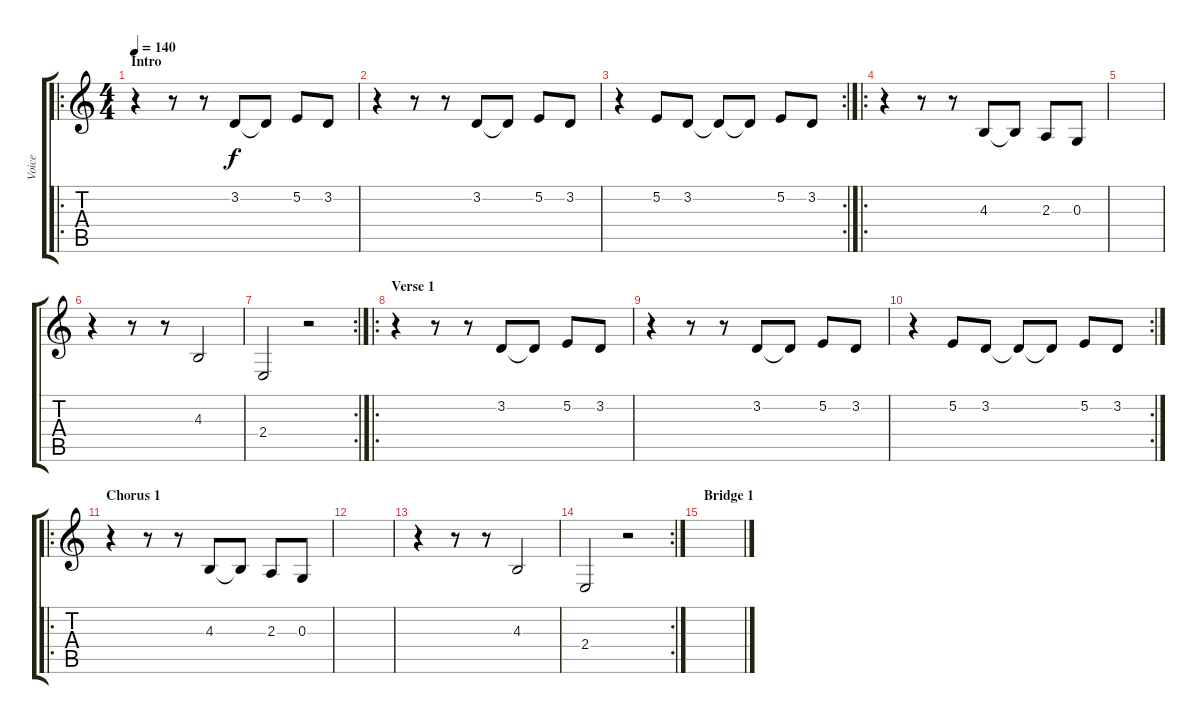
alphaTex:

\track ("Voice" "Voice") {instrument choiraahs}
\staff {score tabs}
\tuning (E4 B3 G3 D3 A2 E2) {hide}
\ro
\ts (4 4)
\section ("" "Intro")
\tempo 140
\clef g2
\ks c
r.4{dy f instrument choiraahs} r.8 r.8 3.2.8 3.2{t}.8 5.2.8 3.2.8 |
r.4 r.8 r.8 3.2.8 3.2{t}.8 5.2.8 3.2.8 |
\rc 2
r.4 5.2.8 3.2.8 3.2{t}.8 3.2{t}.8 5.2.8 3.2.8 |
\ro
r.4 r.8 r.8 4.3.8 4.3{t}.8 2.3.8 0.3.8 |
|
r.4 r.8 r.8 4.3.2 |
\rc 2
2.4.2 r.2 |
\ro
\section ("" "Verse 1")
r.4 r.8 r.8 3.2.8 3.2{t}.8 5.2.8 3.2.8 |
r.4 r.8 r.8 3.2.8 3.2{t}.8 5.2.8 3.2.8 |
\rc 2
r.4 5.2.8 3.2.8 3.2{t}.8 3.2{t}.8 5.2.8 3.2.8 |
\ro
\section ("" "Chorus 1")
r.4 r.8 r.8 4.3.8 4.3{t}.8 2.3.8 0.3.8 |
|
r.4 r.8 r.8 4.3.2 |
\rc 2
2.4.2 r.2 |
\section ("" "Bridge 1")
